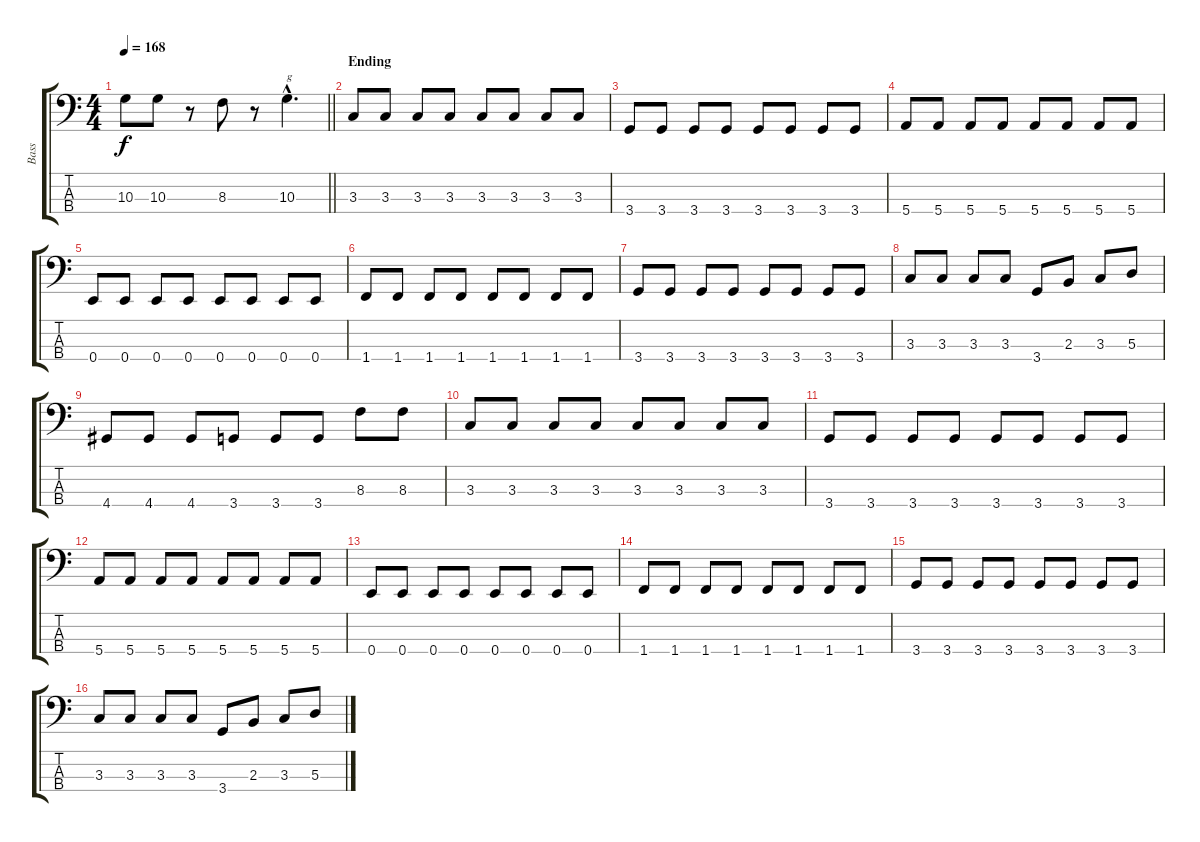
\track ("Bass" "Bass") {instrument electricbasspick}
\staff {score tabs}
\tuning (G2 D2 A1 E1) {hide}
\ts (4 4)
\tempo 168
\clef f4
\barLineRight lightlight
\ks c
10.3.8{dy f} 10.3.8 r.8 8.3.8 r.8 10.3{hac}.4{d txt "g"} |
\section ("" "Ending")
3.3.8 3.3.8 3.3.8 3.3.8 3.3.8 3.3.8 3.3.8 3.3.8 |
3.4.8 3.4.8 3.4.8 3.4.8 3.4.8 3.4.8 3.4.8 3.4.8 |
5.4.8 5.4.8 5.4.8 5.4.8 5.4.8 5.4.8 5.4.8 5.4.8 |
0.4.8 0.4.8 0.4.8 0.4.8 0.4.8 0.4.8 0.4.8 0.4.8 |
1.4.8 1.4.8 1.4.8 1.4.8 1.4.8 1.4.8 1.4.8 1.4.8 |
3.4.8 3.4.8 3.4.8 3.4.8 3.4.8 3.4.8 3.4.8 3.4.8 |
3.3.8 3.3.8 3.3.8 3.3.8 3.4.8 2.3.8 3.3.8 5.3.8 |
4.4.8 4.4.8 4.4.8 3.4.8 3.4.8 3.4.8 8.3.8 8.3.8 |
3.3.8 3.3.8 3.3.8 3.3.8 3.3.8 3.3.8 3.3.8 3.3.8 |
3.4.8 3.4.8 3.4.8 3.4.8 3.4.8 3.4.8 3.4.8 3.4.8 |
5.4.8 5.4.8 5.4.8 5.4.8 5.4.8 5.4.8 5.4.8 5.4.8 |
0.4.8 0.4.8 0.4.8 0.4.8 0.4.8 0.4.8 0.4.8 0.4.8 |
1.4.8 1.4.8 1.4.8 1.4.8 1.4.8 1.4.8 1.4.8 1.4.8 |
3.4.8 3.4.8 3.4.8 3.4.8 3.4.8 3.4.8 3.4.8 3.4.8 |
3.3.8 3.3.8 3.3.8 3.3.8 3.4.8 2.3.8 3.3.8 5.3.8
